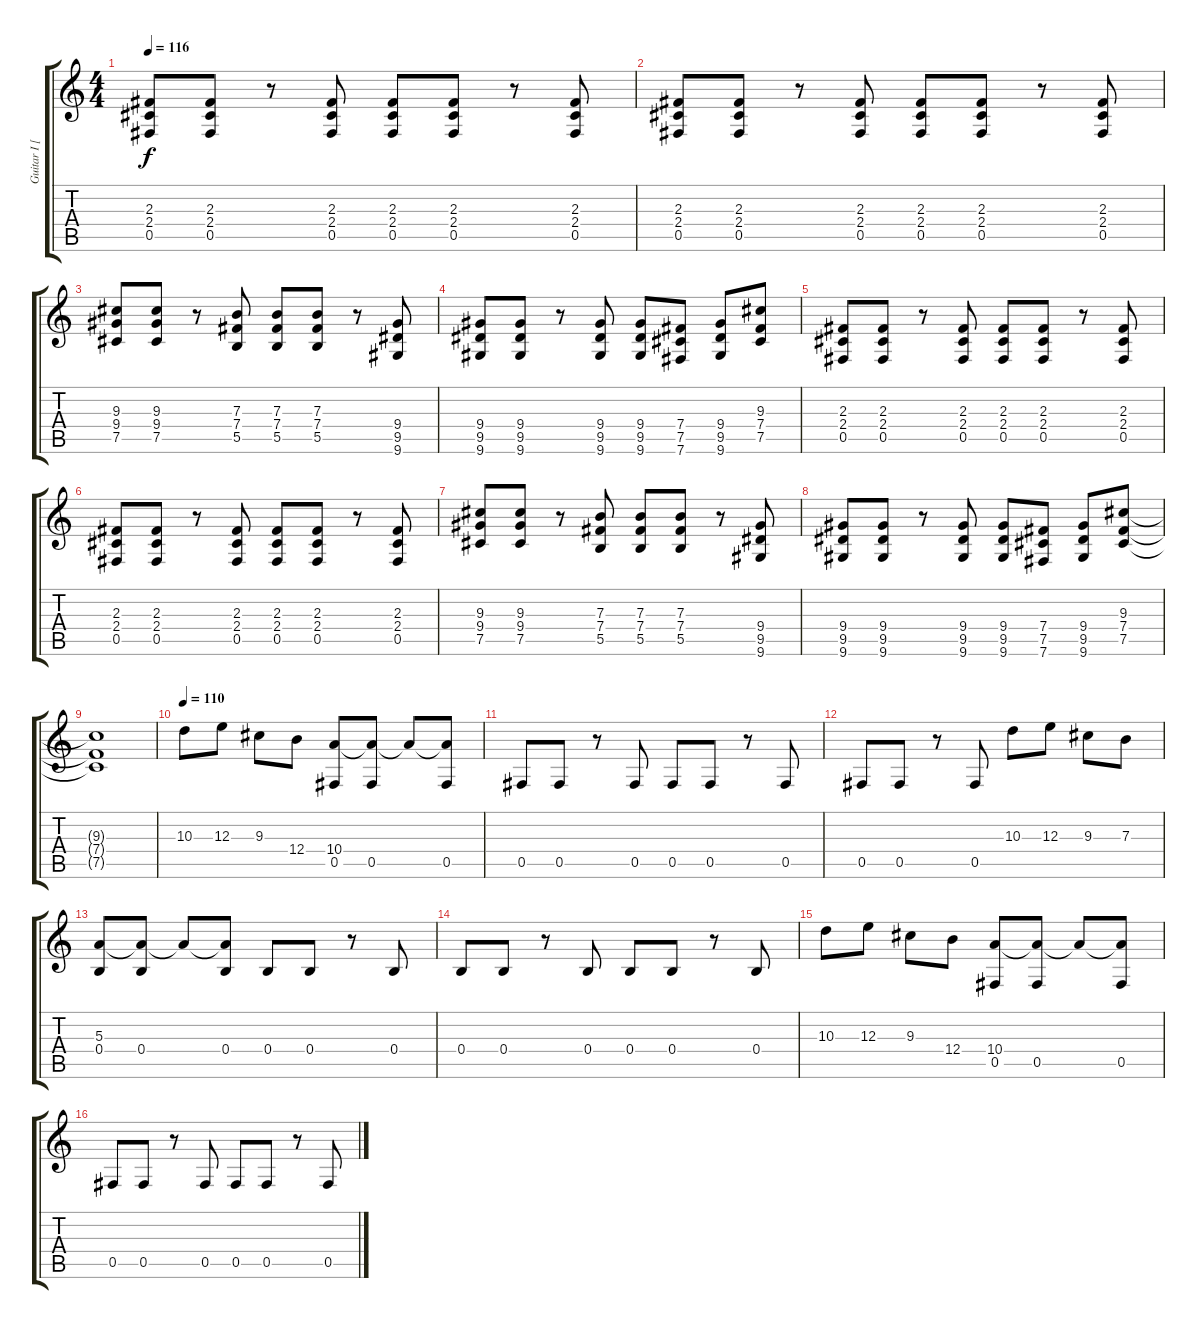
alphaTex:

\track ("Guitar I [Aaron Turner]" "Guitar I [") {instrument distortionguitar}
\staff {score tabs}
\tuning (B3 Ab3 E3 B2 Gb2 B1) {hide}
\ts (4 4)
\tempo 116
\clef g2
\ks c
(2.3 2.4 0.5).8{dy f} (2.3 2.4 0.5).8 r.8 (2.3 2.4 0.5).8 (2.3 2.4 0.5).8 (2.3 2.4 0.5).8 r.8 (2.3 2.4 0.5).8 |
(2.3 2.4 0.5).8 (2.3 2.4 0.5).8 r.8 (2.3 2.4 0.5).8 (2.3 2.4 0.5).8 (2.3 2.4 0.5).8 r.8 (2.3 2.4 0.5).8 |
(9.3 9.4 7.5).8 (9.3 9.4 7.5).8 r.8 (7.3 7.4 5.5).8 (7.3 7.4 5.5).8 (7.3 7.4 5.5).8 r.8 (9.4 9.5 9.6).8 |
(9.4 9.5 9.6).8 (9.4 9.5 9.6).8 r.8 (9.4 9.5 9.6).8 (9.4 9.5 9.6).8 (7.4 7.5 7.6).8 (9.4 9.5 9.6).8 (9.3 7.4 7.5).8 |
(2.3 2.4 0.5).8 (2.3 2.4 0.5).8 r.8 (2.3 2.4 0.5).8 (2.3 2.4 0.5).8 (2.3 2.4 0.5).8 r.8 (2.3 2.4 0.5).8 |
(2.3 2.4 0.5).8 (2.3 2.4 0.5).8 r.8 (2.3 2.4 0.5).8 (2.3 2.4 0.5).8 (2.3 2.4 0.5).8 r.8 (2.3 2.4 0.5).8 |
(9.3 9.4 7.5).8 (9.3 9.4 7.5).8 r.8 (7.3 7.4 5.5).8 (7.3 7.4 5.5).8 (7.3 7.4 5.5).8 r.8 (9.4 9.5 9.6).8 |
(9.4 9.5 9.6).8 (9.4 9.5 9.6).8 r.8 (9.4 9.5 9.6).8 (9.4 9.5 9.6).8 (7.4 7.5 7.6).8 (9.4 9.5 9.6).8 (9.3 7.4 7.5).8 |
(9.3{t} 7.4{t} 7.5{t}).1{volume 12} |
\tempo 110
10.3.8{volume 11} 12.3.8 9.3.8 12.4.8 (10.4 0.5).8 (10.4{t} 0.5).8 10.4{t}.8 (10.4{t} 0.5).8 |
0.5.8 0.5.8 r.8 0.5.8 0.5.8 0.5.8 r.8 0.5.8 |
0.5.8 0.5.8 r.8 0.5.8 10.3.8 12.3.8 9.3.8 7.3.8 |
(5.3 0.4).8 (5.3{t} 0.4).8 5.3{t}.8 (5.3{t} 0.4).8 0.4.8 0.4.8 r.8 0.4.8 |
0.4.8 0.4.8 r.8 0.4.8 0.4.8 0.4.8 r.8 0.4.8 |
10.3.8 12.3.8 9.3.8 12.4.8 (10.4 0.5).8 (10.4{t} 0.5).8 10.4{t}.8 (10.4{t} 0.5).8 |
0.5.8 0.5.8 r.8 0.5.8 0.5.8 0.5.8 r.8 0.5.8
